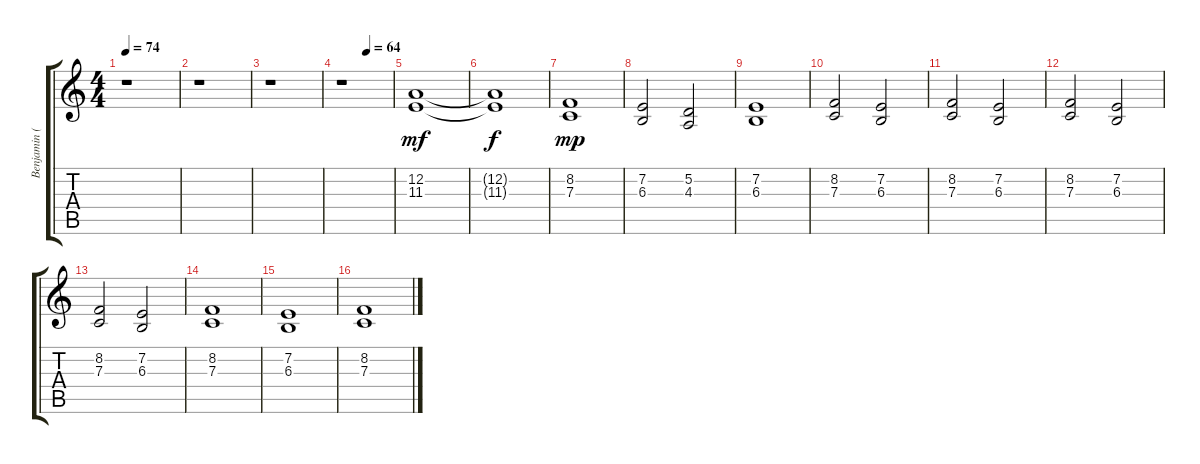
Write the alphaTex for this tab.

\track ("Benjamin (KeybChoir)" "Benjamin (") {instrument pad4choir}
\staff {score tabs}
\tuning (D4 A3 F3 C3 G2 D2) {hide}
\ts (4 4)
\tempo 74
\clef g2
\ks c
r.1{dy f} |
r.1 |
r.1 |
\tempo (64 0.5)
r.1 |
(12.2 11.3).1{dy mf balance 10} |
(12.2{t} 11.3{t}).1{dy f} |
(8.2 7.3).1{dy mp} |
(7.2 6.3).2 (5.2 4.3).2 |
(7.2 6.3).1 |
(8.2 7.3).2 (7.2 6.3).2 |
(8.2 7.3).2 (7.2 6.3).2 |
(8.2 7.3).2 (7.2 6.3).2 |
(8.2 7.3).2 (7.2 6.3).2 |
(8.2 7.3).1 |
(7.2 6.3).1 |
(8.2 7.3).1
